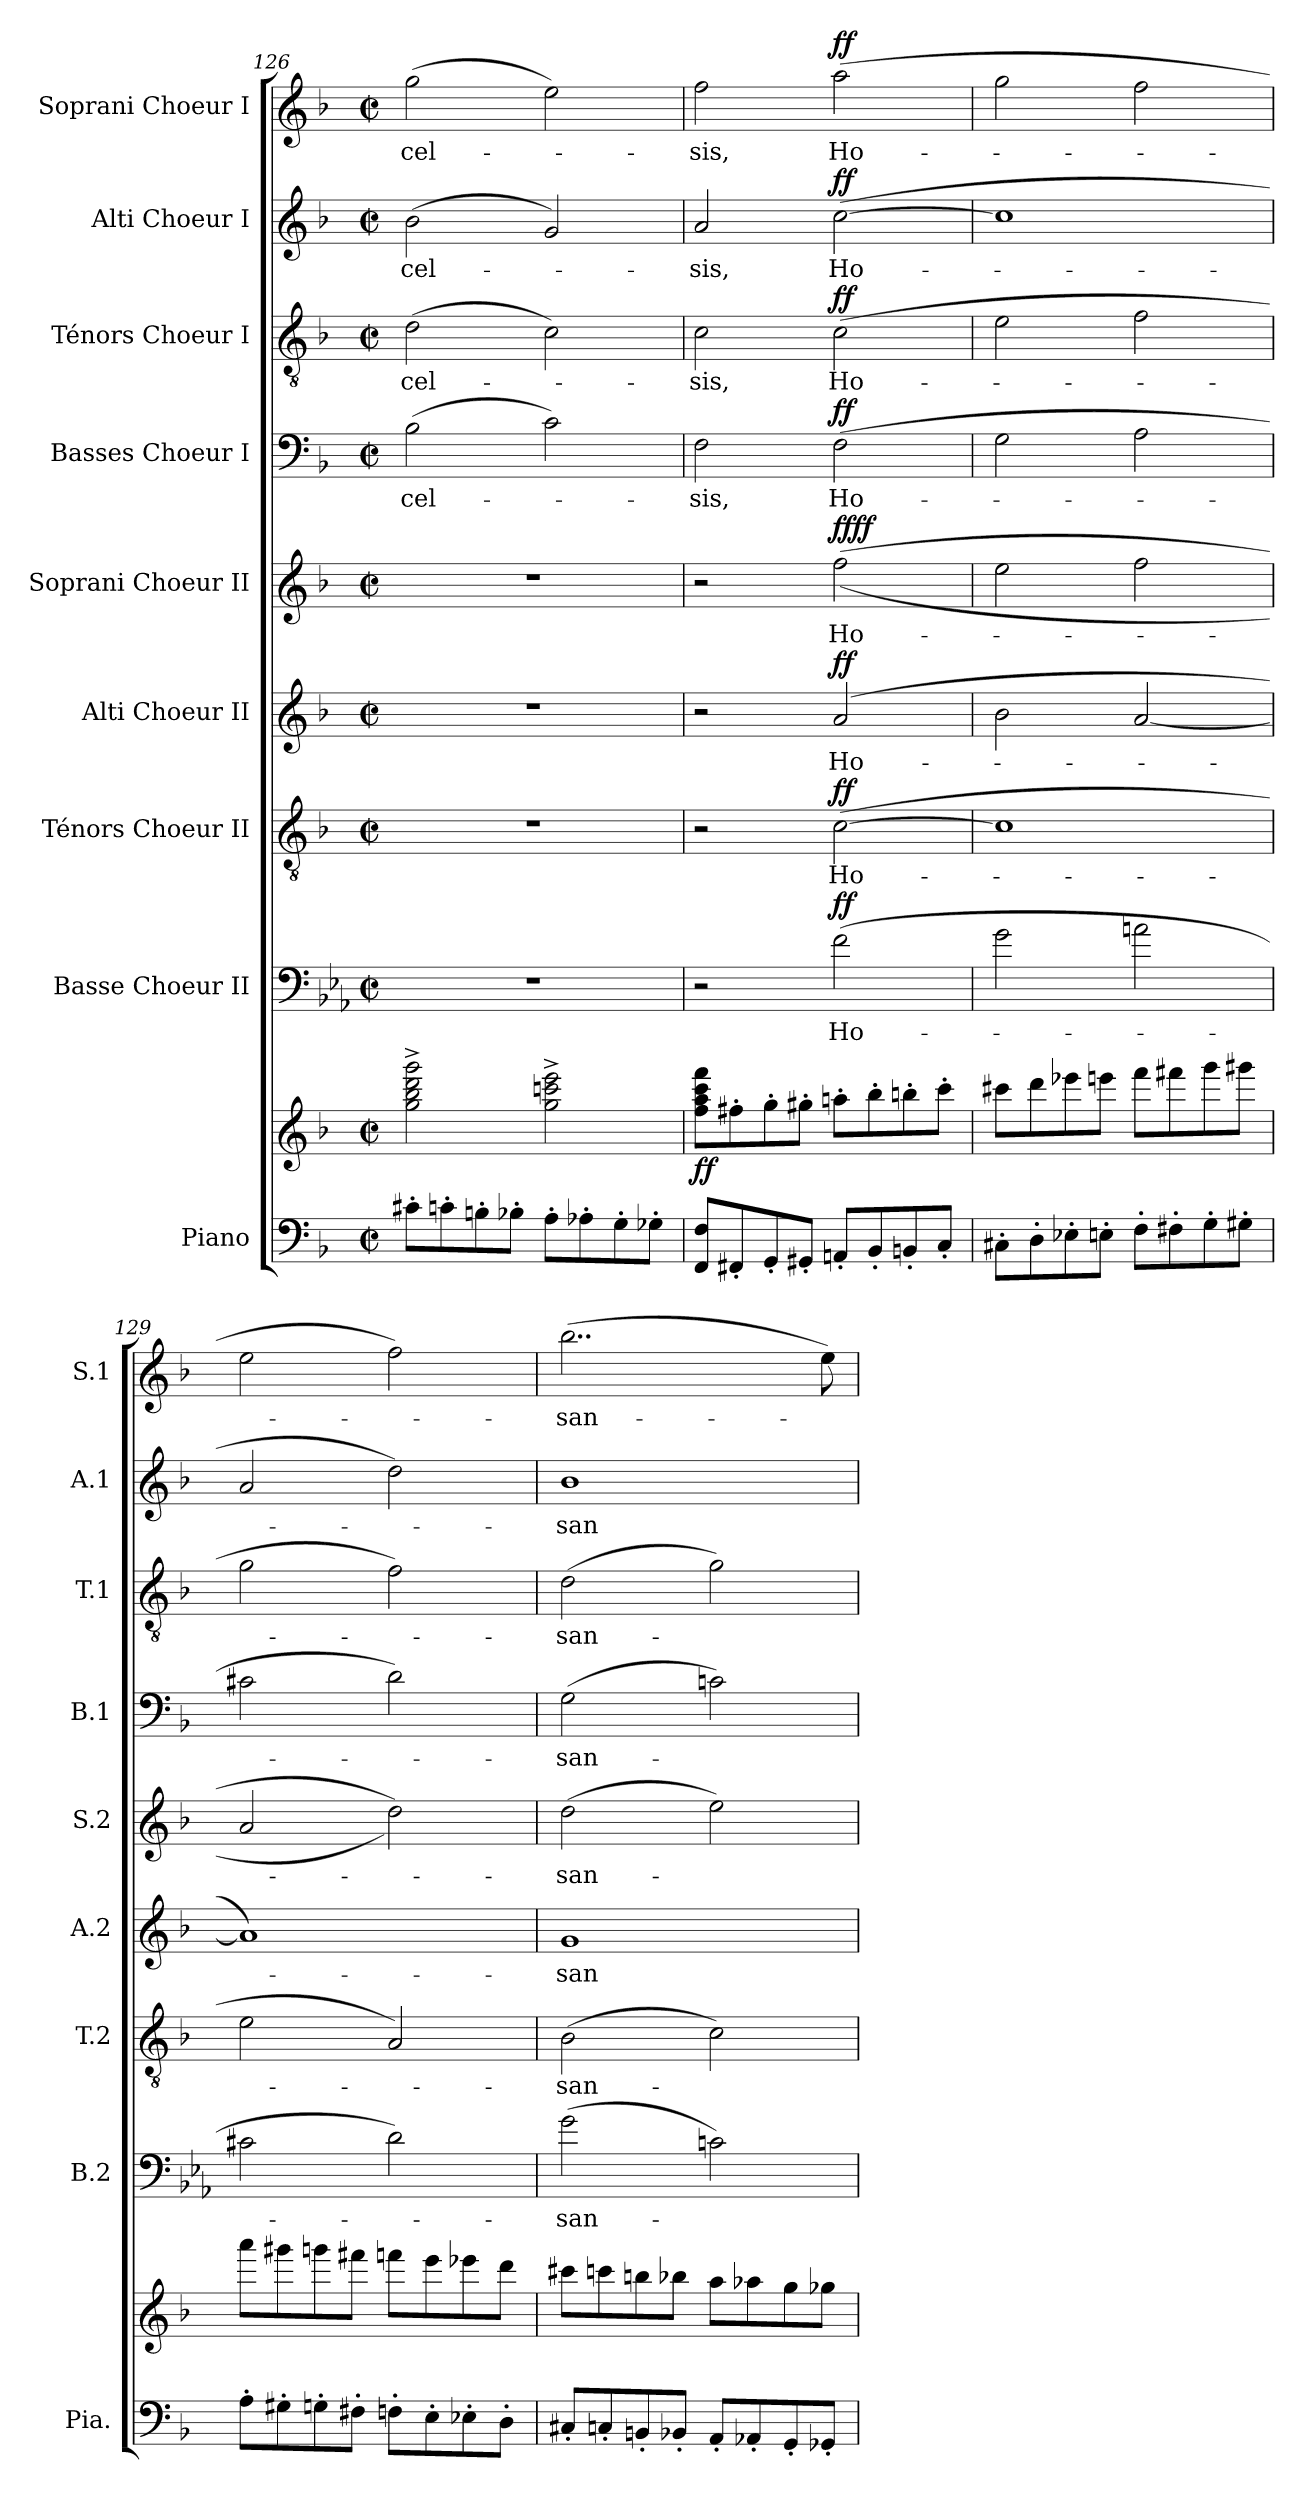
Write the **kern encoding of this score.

**kern	**kern	**dynam	**kern	**text	**dynam	**kern	**text	**dynam	**kern	**text	**dynam	**kern	**text	**dynam	**kern	**text	**dynam	**kern	**text	**dynam	**kern	**text	**dynam	**kern	**text	**dynam
*part9	*part9	*part9	*part8	*part8	*part8	*part7	*part7	*part7	*part6	*part6	*part6	*part5	*part5	*part5	*part4	*part4	*part4	*part3	*part3	*part3	*part2	*part2	*part2	*part1	*part1	*part1
*staff10	*staff9	*staff9/10	*staff8	*staff8	*staff8	*staff7	*staff7	*staff7	*staff6	*staff6	*staff6	*staff5	*staff5	*staff5	*staff4	*staff4	*staff4	*staff3	*staff3	*staff3	*staff2	*staff2	*staff2	*staff1	*staff1	*staff1
*I"Piano	*	*	*I"Basse Choeur II	*	*	*I"Ténors Choeur II	*	*	*I"Alti Choeur II	*	*	*I"Soprani Choeur II	*	*	*I"Basses Choeur I	*	*	*I"Ténors Choeur I	*	*	*I"Alti Choeur I	*	*	*I"Soprani Choeur I	*	*
*I'Pia.	*	*	*I'B.2	*	*	*I'T.2	*	*	*I'A.2	*	*	*I'S.2	*	*	*I'B.1	*	*	*I'T.1	*	*	*I'A.1	*	*	*I'S.1	*	*
*clefF4	*clefG2	*	*clefF4	*	*	*clefGv2	*	*	*clefG2	*	*	*clefG2	*	*	*clefF4	*	*	*clefGv2	*	*	*clefG2	*	*	*clefG2	*	*
*	*	*	*ITrd8c14	*	*	*	*	*	*	*	*	*	*	*	*	*	*	*	*	*	*	*	*	*	*	*
*k[b-]	*k[b-]	*	*k[b-e-a-]	*	*	*k[b-]	*	*	*k[b-]	*	*	*k[b-]	*	*	*k[b-]	*	*	*k[b-]	*	*	*k[b-]	*	*	*k[b-]	*	*
*M2/2	*M2/2	*	*M2/2	*	*	*M2/2	*	*	*M2/2	*	*	*M2/2	*	*	*M2/2	*	*	*M2/2	*	*	*M2/2	*	*	*M2/2	*	*
*met(c|)	*met(c|)	*	*met(c|)	*	*	*met(c|)	*	*	*met(c|)	*	*	*met(c|)	*	*	*met(c|)	*	*	*met(c|)	*	*	*met(c|)	*	*	*met(c|)	*	*
=126	=126	=126	=126	=126	=126	=126	=126	=126	=126	=126	=126	=126	=126	=126	=126	=126	=126	=126	=126	=126	=126	=126	=126	=126	=126	=126
8c#X'\L	2gg\^ 2bb-\^ 2ddd\^ 2ggg\^	.	1r	.	.	1r	.	.	1r	.	.	1r	.	.	(2B-i\	-cel-	.	(2d\	-cel-	.	(2b-\	-cel-	.	(2gg\	-cel-	.
8cn'\	.	.	.	.	.	.	.	.	.	.	.	.	.	.	.	.	.	.	.	.	.	.	.	.	.	.
8Bn'\	.	.	.	.	.	.	.	.	.	.	.	.	.	.	.	.	.	.	.	.	.	.	.	.	.	.
8B-X'\J	.	.	.	.	.	.	.	.	.	.	.	.	.	.	.	.	.	.	.	.	.	.	.	.	.	.
8A'\L	2gg\^ 2cccn\^ 2eee\^	.	.	.	.	.	.	.	.	.	.	.	.	.	2ci\)	.	.	2c\)	.	.	2g/)	.	.	2ee\)	.	.
8A-X'\	.	.	.	.	.	.	.	.	.	.	.	.	.	.	.	.	.	.	.	.	.	.	.	.	.	.
8G'\	.	.	.	.	.	.	.	.	.	.	.	.	.	.	.	.	.	.	.	.	.	.	.	.	.	.
8G-X'\J	.	.	.	.	.	.	.	.	.	.	.	.	.	.	.	.	.	.	.	.	.	.	.	.	.	.
!!LO:PB:g=z
=127	=127	=127	=127	=127	=127	=127	=127	=127	=127	=127	=127	=127	=127	=127	=127	=127	=127	=127	=127	=127	=127	=127	=127	=127	=127	=127
!	!	!LO:DY:b	!	!	!	!	!	!	!	!	!	!	!	!	!	!	!	!	!	!	!	!	!	!	!	!
8FF/ 8F/L	8ff\ 8aa\ 8ccc\ 8fff\L	ff	2r	.	.	2r	.	.	2r	.	.	2r	.	.	2Fi\	-sis,	.	2c\	-sis,	.	2a/	-sis,	.	2ff\	-sis,	.
8FF#X'/	8ff#X'\	.	.	.	.	.	.	.	.	.	.	.	.	.	.	.	.	.	.	.	.	.	.	.	.	.
8GG'/	8gg'\	.	.	.	.	.	.	.	.	.	.	.	.	.	.	.	.	.	.	.	.	.	.	.	.	.
8GG#X'/J	8gg#X'\J	.	.	.	.	.	.	.	.	.	.	.	.	.	.	.	.	.	.	.	.	.	.	.	.	.
!	!	!	!	!	!LO:DY:a	!	!	!LO:DY:a	!	!	!LO:DY:a	!	!	!LO:DY:a	!	!	!	!	!	!	!	!	!	!	!	!
!	!	!	!	!	!	!	!	!	!	!	!	!	!	!LO:DY:n=1:a	!	!	!LO:DY:a	!	!	!LO:DY:a	!	!	!LO:DY:a	!	!	!LO:DY:a
8AAn'/L	8aan'\L	.	(2Fi\	Ho-	ff	([2c\	Ho-	ff	(>2a/	Ho-	ff	((2ff\	Ho-	ff ff	(2Fi\	Ho-	ff	(2c\	Ho-	ff	([2cc\	Ho-	ff	(2aa\	Ho-	ff
8BB-'/	8bb-'\	.	.	.	.	.	.	.	.	.	.	.	.	.	.	.	.	.	.	.	.	.	.	.	.	.
8BBn'/	8bbn'\	.	.	.	.	.	.	.	.	.	.	.	.	.	.	.	.	.	.	.	.	.	.	.	.	.
8C'/J	8ccc'\J	.	.	.	.	.	.	.	.	.	.	.	.	.	.	.	.	.	.	.	.	.	.	.	.	.
=128	=128	=128	=128	=128	=128	=128	=128	=128	=128	=128	=128	=128	=128	=128	=128	=128	=128	=128	=128	=128	=128	=128	=128	=128	=128	=128
8C#X'\L	8ccc#X\L	.	2Gi\	.	.	1c]	.	.	2b-\	.	.	2ee\	.	.	2Gi\	.	.	2e\	.	.	1cc]	.	.	2gg\	.	.
8D'\	8ddd\	.	.	.	.	.	.	.	.	.	.	.	.	.	.	.	.	.	.	.	.	.	.	.	.	.
8E-X'\	8eee-X\	.	.	.	.	.	.	.	.	.	.	.	.	.	.	.	.	.	.	.	.	.	.	.	.	.
8En'\J	8eeen\J	.	.	.	.	.	.	.	.	.	.	.	.	.	.	.	.	.	.	.	.	.	.	.	.	.
8F'\L	8fff\L	.	2Ani\	.	.	.	.	.	[2a/	.	.	2ff\	.	.	2Ai\	.	.	2f\	.	.	.	.	.	2ff\	.	.
8F#X'\	8fff#X\	.	.	.	.	.	.	.	.	.	.	.	.	.	.	.	.	.	.	.	.	.	.	.	.	.
8G'\	8ggg\	.	.	.	.	.	.	.	.	.	.	.	.	.	.	.	.	.	.	.	.	.	.	.	.	.
8G#X'\J	8ggg#X\J	.	.	.	.	.	.	.	.	.	.	.	.	.	.	.	.	.	.	.	.	.	.	.	.	.
=129	=129	=129	=129	=129	=129	=129	=129	=129	=129	=129	=129	=129	=129	=129	=129	=129	=129	=129	=129	=129	=129	=129	=129	=129	=129	=129
8A'\L	8aaa\L	.	2C#Xi\	.	.	2e\	.	.	1a])	.	.	2a/	.	.	2c#Xi\	.	.	2g\	.	.	2a/	.	.	2ee\	.	.
8G#X'\	8ggg#X\	.	.	.	.	.	.	.	.	.	.	.	.	.	.	.	.	.	.	.	.	.	.	.	.	.
8Gn'\	8gggn\	.	.	.	.	.	.	.	.	.	.	.	.	.	.	.	.	.	.	.	.	.	.	.	.	.
8F#X'\J	8fff#X\J	.	.	.	.	.	.	.	.	.	.	.	.	.	.	.	.	.	.	.	.	.	.	.	.	.
8Fn'\L	8fffn\L	.	2Di\)	.	.	2A/)	.	.	.	.	.	2dd\))	.	.	2di\)	.	.	2f\)	.	.	2dd\)	.	.	2ff\)	.	.
8E'\	8eee\	.	.	.	.	.	.	.	.	.	.	.	.	.	.	.	.	.	.	.	.	.	.	.	.	.
8E-X'\	8eee-X\	.	.	.	.	.	.	.	.	.	.	.	.	.	.	.	.	.	.	.	.	.	.	.	.	.
8D'\J	8ddd\J	.	.	.	.	.	.	.	.	.	.	.	.	.	.	.	.	.	.	.	.	.	.	.	.	.
=130	=130	=130	=130	=130	=130	=130	=130	=130	=130	=130	=130	=130	=130	=130	=130	=130	=130	=130	=130	=130	=130	=130	=130	=130	=130	=130
8C#X'/L	8ccc#X\L	.	(2Gi\	-san-	.	(2B-\	-san-	.	1g	-san-	.	(2dd\	-san-	.	(2Gi\	-san-	.	(2d\	-san-	.	1b-	-san-	.	(2..bb-\	-san-	.
8Cn'/	8cccn\	.	.	.	.	.	.	.	.	.	.	.	.	.	.	.	.	.	.	.	.	.	.	.	.	.
8BBn'/	8bbn\	.	.	.	.	.	.	.	.	.	.	.	.	.	.	.	.	.	.	.	.	.	.	.	.	.
8BB-X'/J	8bb-X\J	.	.	.	.	.	.	.	.	.	.	.	.	.	.	.	.	.	.	.	.	.	.	.	.	.
8AA'/L	8aa\L	.	2Cni\)	.	.	2c\)	.	.	.	.	.	2ee\)	.	.	2cni\)	.	.	2g\)	.	.	.	.	.	.	.	.
8AA-X'/	8aa-X\	.	.	.	.	.	.	.	.	.	.	.	.	.	.	.	.	.	.	.	.	.	.	.	.	.
8GG'/	8gg\	.	.	.	.	.	.	.	.	.	.	.	.	.	.	.	.	.	.	.	.	.	.	.	.	.
8GG-X'/J	8gg-X\J	.	.	.	.	.	.	.	.	.	.	.	.	.	.	.	.	.	.	.	.	.	.	8ee\)	.	.
=	=	=	=	=	=	=	=	=	=	=	=	=	=	=	=	=	=	=	=	=	=	=	=	=	=	=
*-	*-	*-	*-	*-	*-	*-	*-	*-	*-	*-	*-	*-	*-	*-	*-	*-	*-	*-	*-	*-	*-	*-	*-	*-	*-	*-
